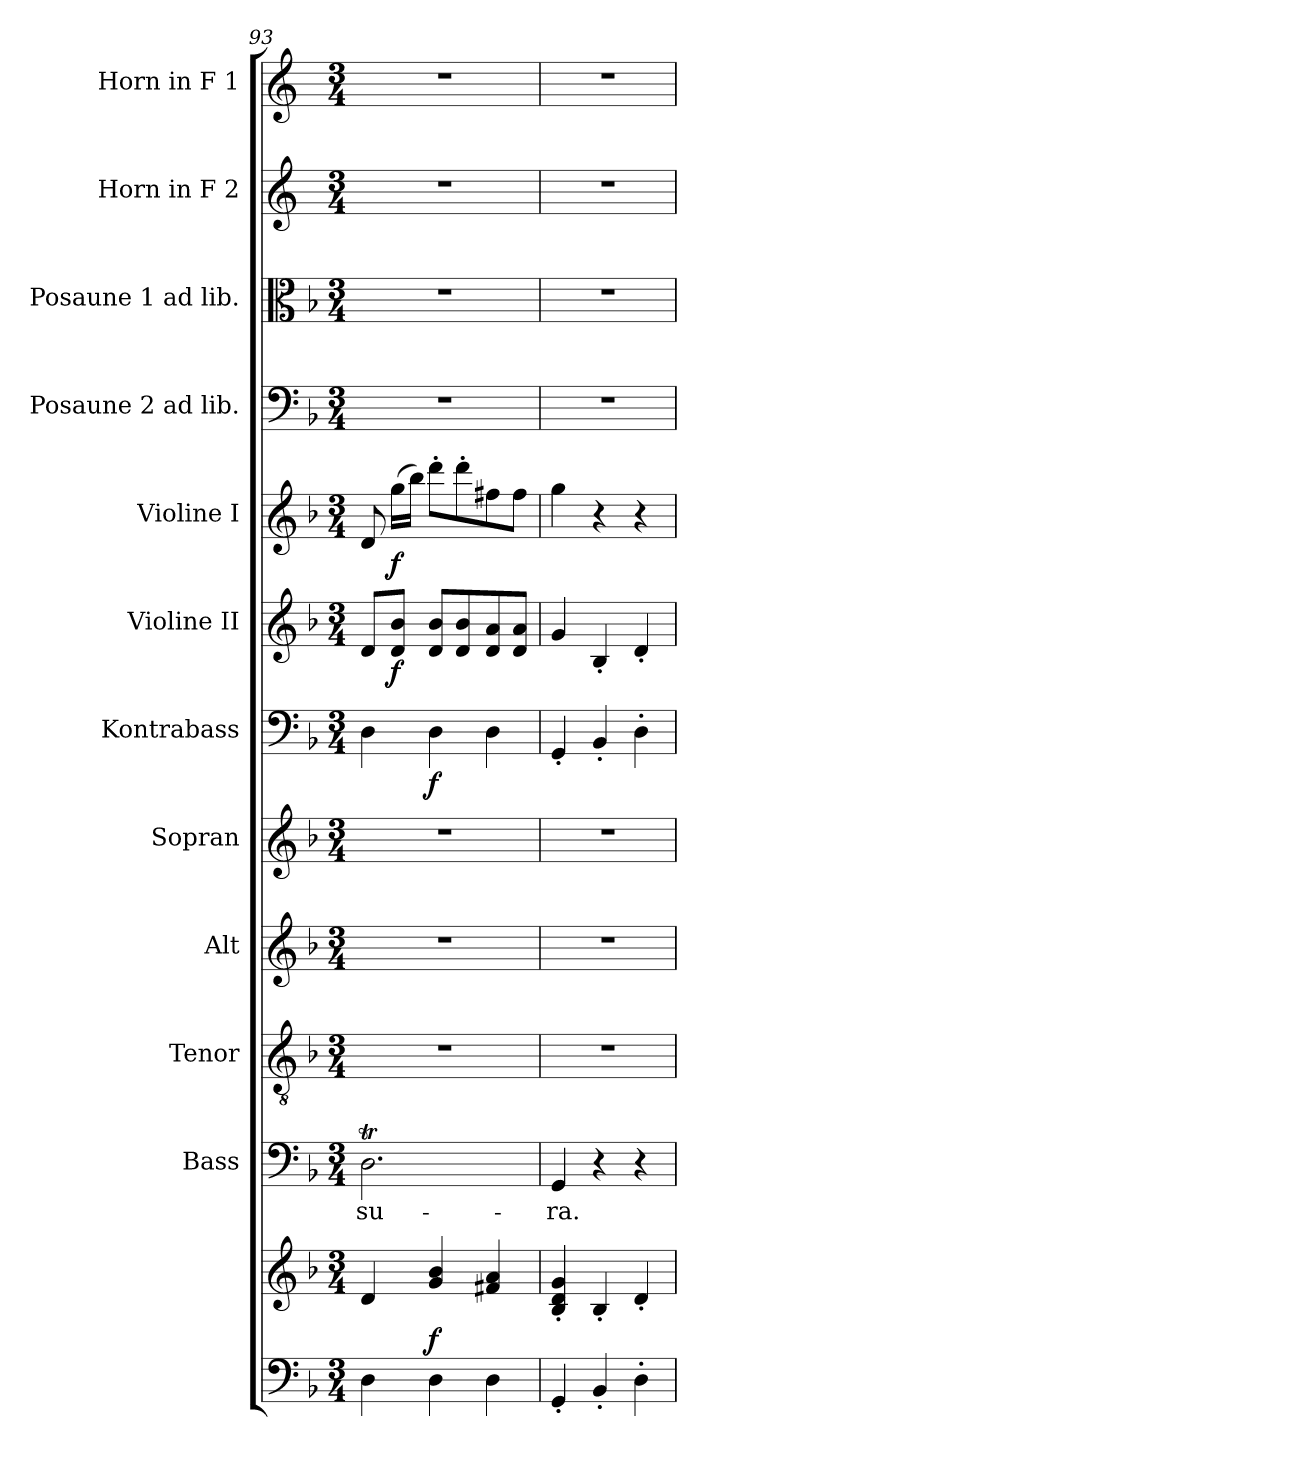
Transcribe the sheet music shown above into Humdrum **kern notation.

**kern	**kern	**dynam	**kern	**text	**kern	**kern	**kern	**kern	**dynam	**kern	**dynam	**kern	**dynam	**kern	**kern	**kern	**kern
*part12	*part12	*part12	*part11	*part11	*part10	*part9	*part8	*part7	*part7	*part6	*part6	*part5	*part5	*part4	*part3	*part2	*part1
*staff13	*staff12	*staff12/13	*staff11	*staff11	*staff10	*staff9	*staff8	*staff7	*staff7	*staff6	*staff6	*staff5	*staff5	*staff4	*staff3	*staff2	*staff1
*	*	*	*I"Bass	*	*I"Tenor	*I"Alt	*I"Sopran	*I"Kontrabass	*	*I"Violine II	*	*I"Violine I	*	*I"Posaune 2 ad lib.	*I"Posaune 1 ad lib.	*I"Horn in F 2	*I"Horn in F 1
*	*	*	*I'B.	*	*I'T.	*I'A.	*I'S.	*I'Kb.	*	*I'Vl. II	*	*I'Vl. I	*	*I'Pos. 2	*I'Pos. 1	*I'Hrn. F 2	*I'Hrn. F 1
*clefF4	*clefG2	*	*clefF4	*	*clefGv2	*clefG2	*clefG2	*clefF4	*	*clefG2	*	*clefG2	*	*clefF4	*clefC3	*clefG2	*clefG2
*	*	*	*	*	*	*	*	*ITrd7c12	*	*	*	*	*	*	*	*ITrd4c7	*ITrd4c7
*k[b-]	*k[b-]	*	*k[b-]	*	*k[b-]	*k[b-]	*k[b-]	*k[b-]	*	*k[b-]	*	*k[b-]	*	*k[b-]	*k[b-]	*k[b-]	*k[b-]
*F:	*F:	*	*F:	*	*F:	*F:	*F:	*F:	*	*F:	*	*F:	*	*F:	*F:	*F:	*F:
*M3/4	*M3/4	*	*M3/4	*	*M3/4	*M3/4	*M3/4	*M3/4	*	*M3/4	*	*M3/4	*	*M3/4	*M3/4	*M3/4	*M3/4
=93	=93	=93	=93	=93	=93	=93	=93	=93	=93	=93	=93	=93	=93	=93	=93	=93	=93
!	!	!	!	!LO:LY:b	!	!	!	!	!	!	!	!	!	!	!	!	!
4D\	4d/	.	2.DT\	-su-	2.r	2.r	2.r	4DD\	.	8d/L	.	8d/	.	2.r	2.r	2.r	2.r
!	!	!	!	!	!	!	!	!	!	!	!LO:DY:b	!	!LO:DY:b	!	!	!	!
.	.	.	.	.	.	.	.	.	.	8d/ 8b-/J	f	(>16gg\LL	f	.	.	.	.
.	.	.	.	.	.	.	.	.	.	.	.	16bb-\JJ)	.	.	.	.	.
!	!	!LO:DY:a=2	!	!	!	!	!	!	!LO:DY:b	!	!	!	!	!	!	!	!
4D\	4g/ 4b-/	f	.	.	.	.	.	4DD\	f	8d/ 8b-/L	.	8ddd'>\L	.	.	.	.	.
.	.	.	.	.	.	.	.	.	.	8d/ 8b-/	.	8ddd'>\	.	.	.	.	.
4D\	4f#X/ 4a/	.	.	.	.	.	.	4DD\	.	8d/ 8a/	.	8ff#X\	.	.	.	.	.
.	.	.	.	.	.	.	.	.	.	8d/ 8a/J	.	8ff#\J	.	.	.	.	.
=94	=94	=94	=94	=94	=94	=94	=94	=94	=94	=94	=94	=94	=94	=94	=94	=94	=94
!	!	!	!	!LO:LY:b	!	!	!	!	!	!	!	!	!	!	!	!	!
4GG'</	4B-/'< 4d/'< 4g/'<	.	4GG/	-ra.	2.r	2.r	2.r	4GGG'</	.	4g/	.	4gg\	.	2.r	2.r	2.r	2.r
4BB-'</	4B-'</	.	4r	.	.	.	.	4BBB-'</	.	4B-'</	.	4r	.	.	.	.	.
4D'>\	4d'</	.	4r	.	.	.	.	4DD'>\	.	4d'</	.	4r	.	.	.	.	.
=	=	=	=	=	=	=	=	=	=	=	=	=	=	=	=	=	=
*-	*-	*-	*-	*-	*-	*-	*-	*-	*-	*-	*-	*-	*-	*-	*-	*-	*-
